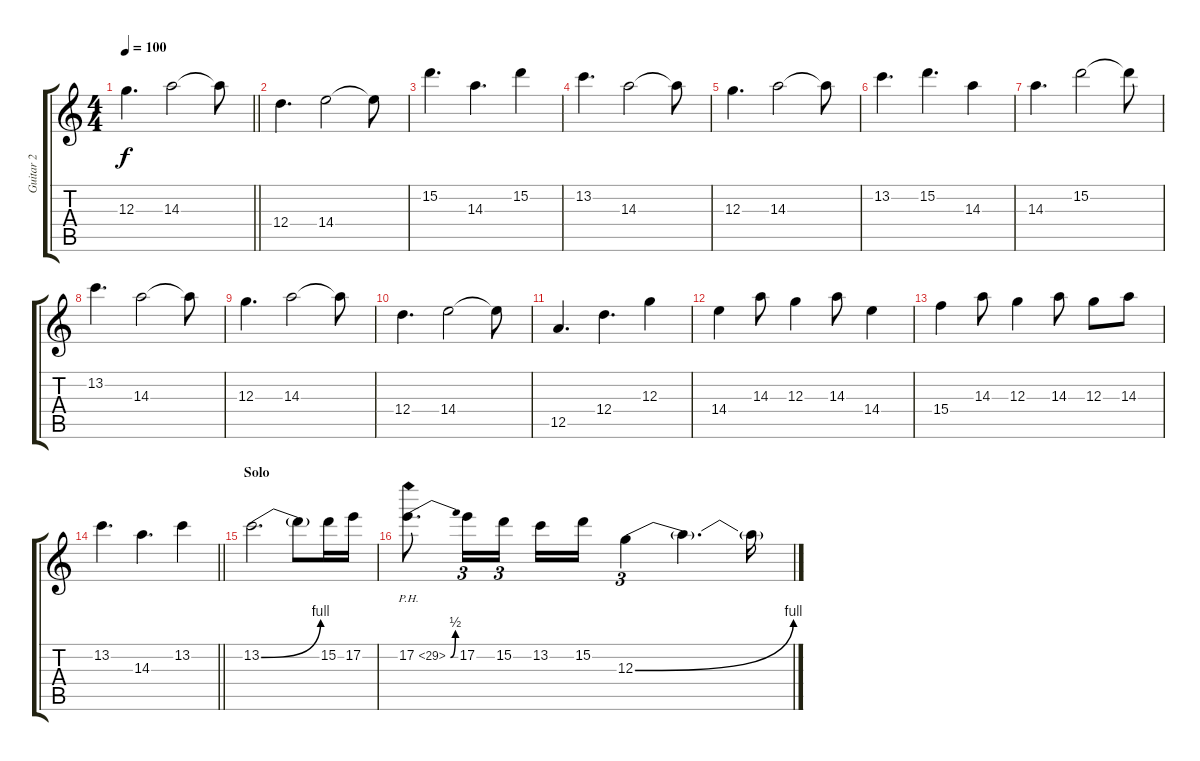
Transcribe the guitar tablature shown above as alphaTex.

\track ("Guitar 2" "Guitar 2") {instrument distortionguitar}
\staff {score tabs}
\tuning (E4 B3 G3 D3 A2 D2) {hide}
\ts (4 4)
\tempo 100
\clef g2
\barLineRight lightlight
\ks c
12.3.4{d dy f} 14.3.2 14.3{t}.8 |
12.4.4{d} 14.4.2 14.4{t}.8 |
15.2.4{d} 14.3.4{d} 15.2.4 |
13.2.4{d} 14.3.2 14.3{t}.8 |
12.3.4{d} 14.3.2 14.3{t}.8 |
13.2.4{d} 15.2.4{d} 14.3.4 |
14.3.4{d} 15.2.2 15.2{t}.8 |
13.2.4{d} 14.3.2 14.3{t}.8 |
12.3.4{d} 14.3.2 14.3{t}.8 |
12.4.4{d} 14.4.2 14.4{t}.8 |
12.5.4{d} 12.4.4{d} 12.3.4 |
14.4.4 14.3.8 12.3.4 14.3.8 14.4.4 |
15.4.4 14.3.8 12.3.4 14.3.8 12.3.8 14.3.8 |
\barLineRight lightlight
13.2.4{d} 14.3.4{d} 13.2.4 |
\section ("" "Solo")
13.2{be (bend 0 0 60 4)}.2{d} 13.2{t}.8 15.2.16 17.2.16 |
17.2{be (bend 0 0 60 2) ph 12}.8{d} 17.2.16{tu (3 2)} 15.2.16{tu (3 2)} 13.2.16 15.2.16 12.3{be (bend 0 0 60 4)}.4{tu (3 2)} 12.3{t}.4{d} 12.3{t}.16
